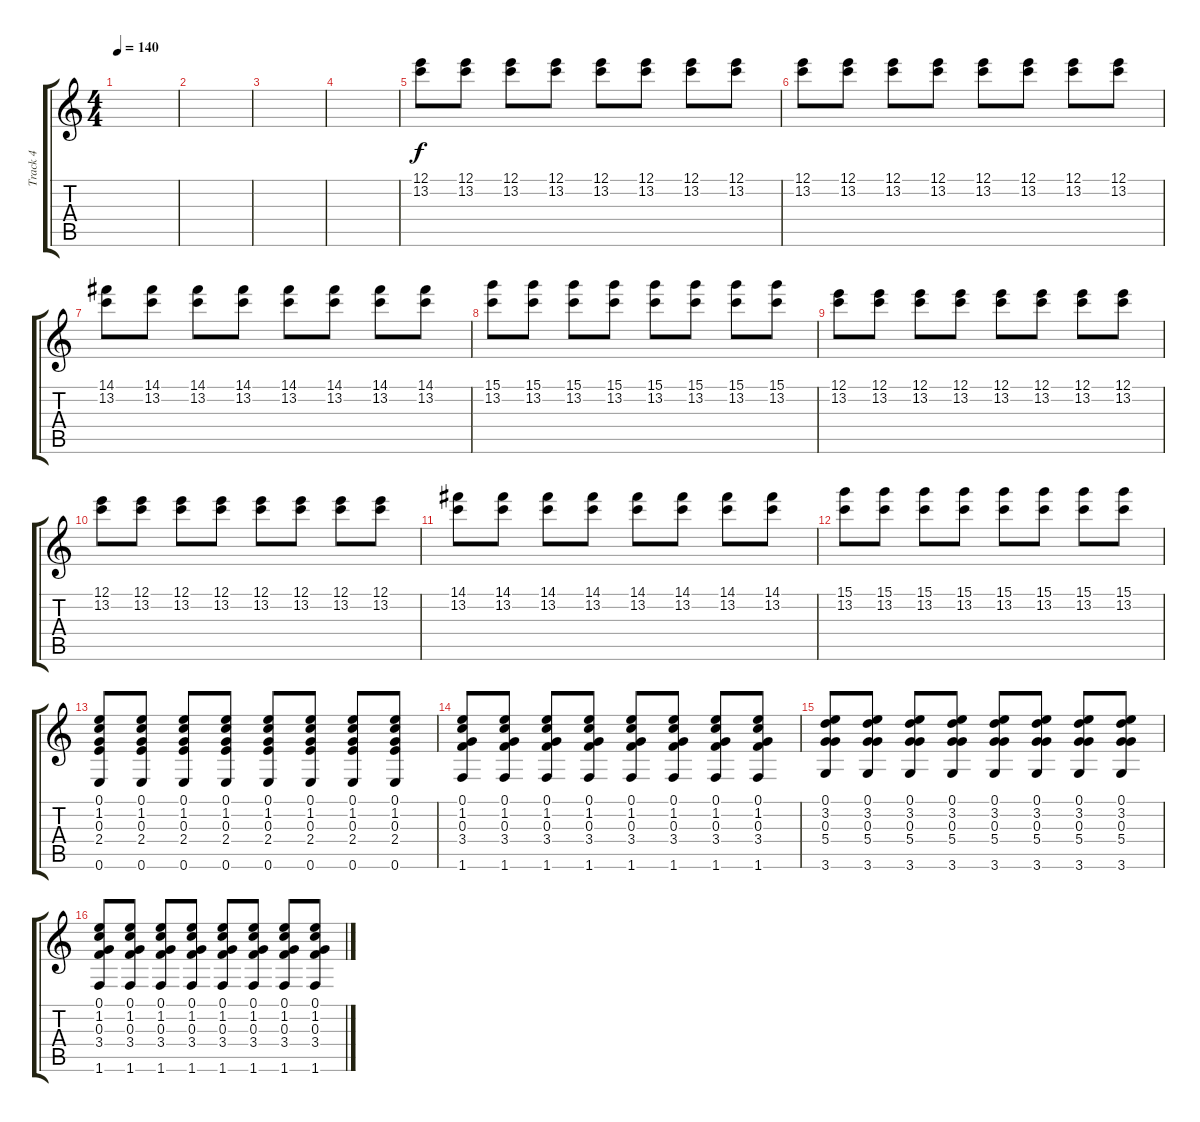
\track ("Track 4" "Track 4") {instrument overdrivenguitar}
\staff {score tabs}
\tuning (E4 B3 G3 D3 A2 E2) {hide}
\ts (4 4)
\tempo 140
\clef g2
\ks c
|
|
|
|
(12.1 13.2).8 (12.1 13.2).8 (12.1 13.2).8 (12.1 13.2).8 (12.1 13.2).8 (12.1 13.2).8 (12.1 13.2).8 (12.1 13.2).8 |
(12.1 13.2).8 (12.1 13.2).8 (12.1 13.2).8 (12.1 13.2).8 (12.1 13.2).8 (12.1 13.2).8 (12.1 13.2).8 (12.1 13.2).8 |
(14.1 13.2).8 (14.1 13.2).8 (14.1 13.2).8 (14.1 13.2).8 (14.1 13.2).8 (14.1 13.2).8 (14.1 13.2).8 (14.1 13.2).8 |
(15.1 13.2).8 (15.1 13.2).8 (15.1 13.2).8 (15.1 13.2).8 (15.1 13.2).8 (15.1 13.2).8 (15.1 13.2).8 (15.1 13.2).8 |
(12.1 13.2).8 (12.1 13.2).8 (12.1 13.2).8 (12.1 13.2).8 (12.1 13.2).8 (12.1 13.2).8 (12.1 13.2).8 (12.1 13.2).8 |
(12.1 13.2).8 (12.1 13.2).8 (12.1 13.2).8 (12.1 13.2).8 (12.1 13.2).8 (12.1 13.2).8 (12.1 13.2).8 (12.1 13.2).8 |
(14.1 13.2).8 (14.1 13.2).8 (14.1 13.2).8 (14.1 13.2).8 (14.1 13.2).8 (14.1 13.2).8 (14.1 13.2).8 (14.1 13.2).8 |
(15.1 13.2).8 (15.1 13.2).8 (15.1 13.2).8 (15.1 13.2).8 (15.1 13.2).8 (15.1 13.2).8 (15.1 13.2).8 (15.1 13.2).8 |
(0.1 1.2 0.3 2.4 0.6).8 (0.1 1.2 0.3 2.4 0.6).8 (0.1 1.2 0.3 2.4 0.6).8 (0.1 1.2 0.3 2.4 0.6).8 (0.1 1.2 0.3 2.4 0.6).8 (0.1 1.2 0.3 2.4 0.6).8 (0.1 1.2 0.3 2.4 0.6).8 (0.1 1.2 0.3 2.4 0.6).8 |
(0.1 1.2 0.3 3.4 1.6).8 (0.1 1.2 0.3 3.4 1.6).8 (0.1 1.2 0.3 3.4 1.6).8 (0.1 1.2 0.3 3.4 1.6).8 (0.1 1.2 0.3 3.4 1.6).8 (0.1 1.2 0.3 3.4 1.6).8 (0.1 1.2 0.3 3.4 1.6).8 (0.1 1.2 0.3 3.4 1.6).8 |
(0.1 3.2 0.3 5.4 3.6).8 (0.1 3.2 0.3 5.4 3.6).8 (0.1 3.2 0.3 5.4 3.6).8 (0.1 3.2 0.3 5.4 3.6).8 (0.1 3.2 0.3 5.4 3.6).8 (0.1 3.2 0.3 5.4 3.6).8 (0.1 3.2 0.3 5.4 3.6).8 (0.1 3.2 0.3 5.4 3.6).8 |
(0.1 1.2 0.3 3.4 1.6).8 (0.1 1.2 0.3 3.4 1.6).8 (0.1 1.2 0.3 3.4 1.6).8 (0.1 1.2 0.3 3.4 1.6).8 (0.1 1.2 0.3 3.4 1.6).8 (0.1 1.2 0.3 3.4 1.6).8 (0.1 1.2 0.3 3.4 1.6).8 (0.1 1.2 0.3 3.4 1.6).8
